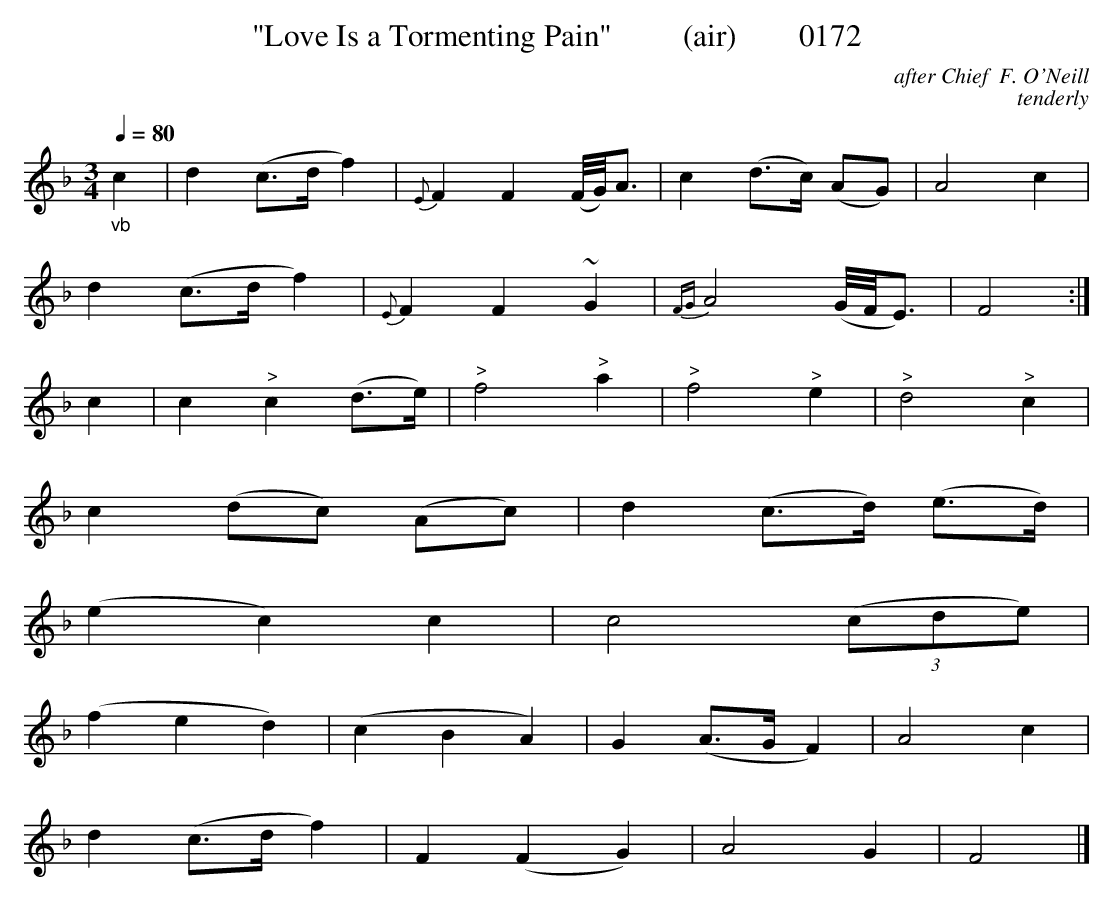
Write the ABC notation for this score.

X:1
T:"Love Is a Tormenting Pain"         (air)        0172
C:after Chief  F. O'Neill
C:tenderly
Q:1/4=80
M:3/4
L:1/8
K:F
"_vb"c2|d2(c3/2d/2 f2)|{E}F2 F2(F/4G/4)A3/2|c2(d3/2c/2) (AG)|A4c2|
d2(c3/2d/2 f2)|{E}F2 F2 #~G2|{FG}A4 (G/4F/4E3/2)|F4:|
c2|c2"^>"c2(d3/2e/2)|"^>"f4 "^>"a2|"^>"f4 "^>"e2|"^>"d4 "^>"c2|
c2(dc) (Ac)|d2(c3/2d/2) (e3/2d/2)|
(e2c2)c2|c4 (3(cde)|
(f2e2d2)|(c2B2A2)|G2(A3/2G/2 F2)|A4c2|
d2(c3/2d/2 f2)|F2(F2G2)|A4G2|F4|]
